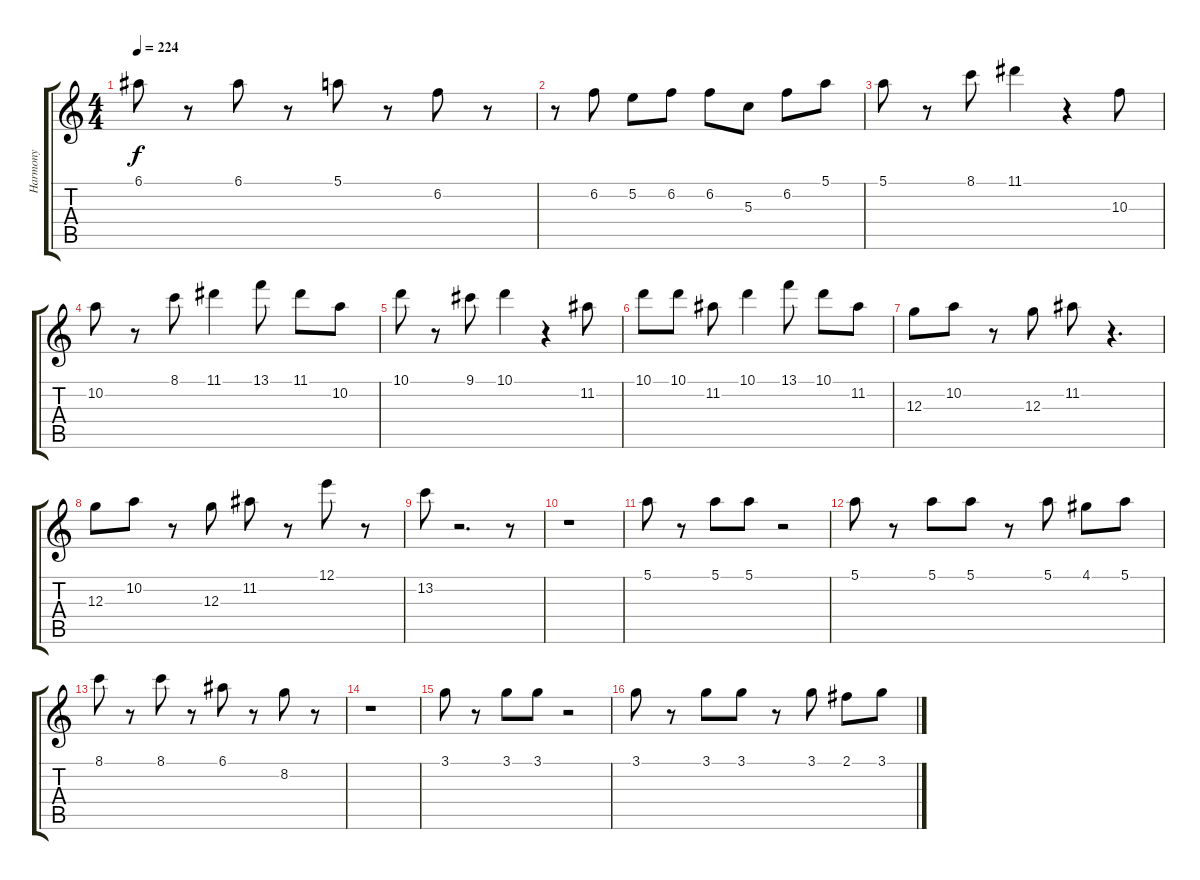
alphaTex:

\track ("Harmony" "Harmony") {solo instrument distortionguitar}
\staff {score tabs}
\tuning (E4 B3 G3 D3 A2 E2) {hide}
\ts (4 4)
\tempo 224
\clef g2
\ks c
6.1.8{dy f} r.8 6.1.8 r.8 5.1.8 r.8 6.2.8 r.8 |
r.8 6.2.8 5.2.8 6.2.8 6.2.8 5.3.8 6.2.8 5.1.8 |
5.1.8 r.8 8.1.8 11.1.4 r.4 10.3.8 |
10.2.8 r.8 8.1.8 11.1.4 13.1.8 11.1.8 10.2.8 |
10.1.8 r.8 9.1.8 10.1.4 r.4 11.2.8 |
10.1.8 10.1.8 11.2.8 10.1.4 13.1.8 10.1.8 11.2.8 |
12.3.8 10.2.8 r.8 12.3.8 11.2.8 r.4{d} |
12.3.8 10.2.8 r.8 12.3.8 11.2.8 r.8 12.1.8 r.8 |
13.2.8 r.2{d} r.8 |
r.1 |
5.1.8 r.8 5.1.8 5.1.8 r.2 |
5.1.8 r.8 5.1.8 5.1.8 r.8 5.1.8 4.1.8 5.1.8 |
8.1.8 r.8 8.1.8 r.8 6.1.8 r.8 8.2.8 r.8 |
r.1 |
3.1.8 r.8 3.1.8 3.1.8 r.2 |
3.1.8 r.8 3.1.8 3.1.8 r.8 3.1.8 2.1.8 3.1.8
